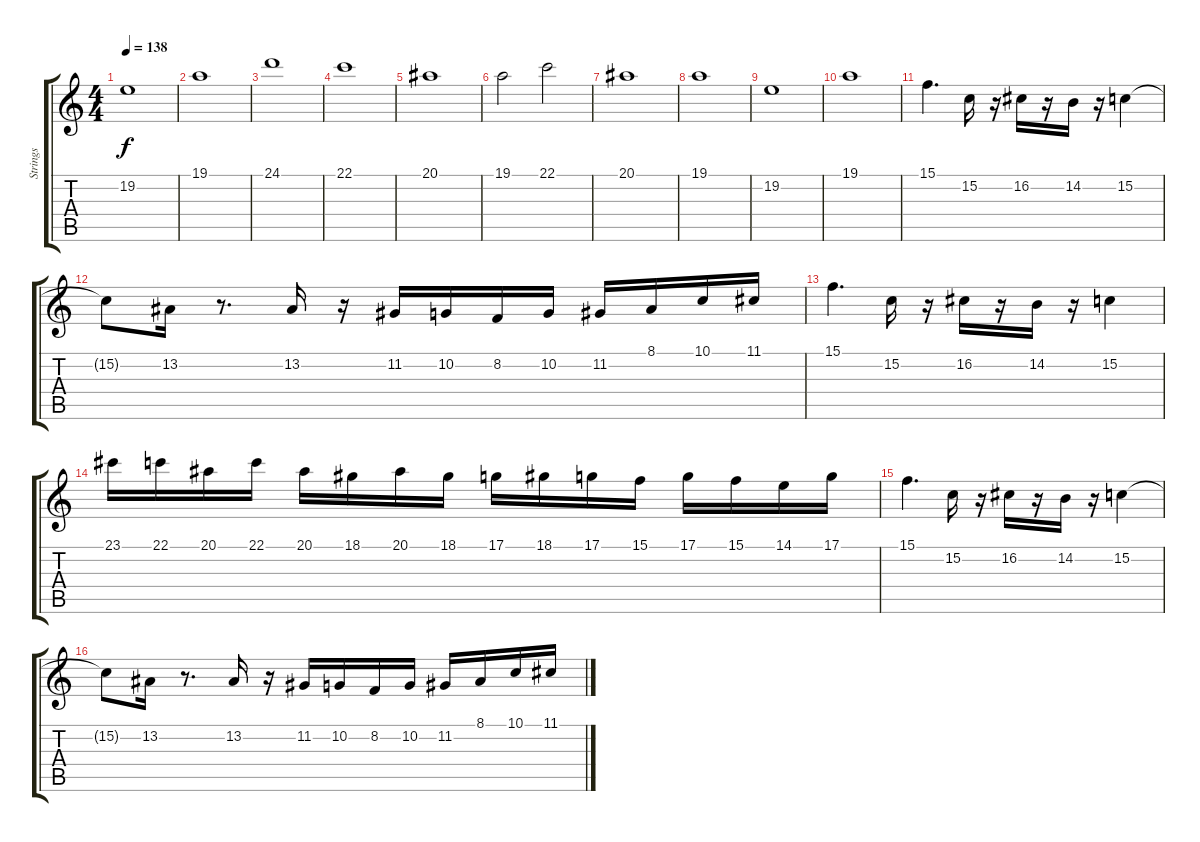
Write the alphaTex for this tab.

\track ("Strings" "Strings") {instrument synthstrings1}
\staff {score tabs}
\tuning (D4 A3 F3 C3 G2 D2) {hide}
\ts (4 4)
\tempo 138
\clef g2
\ks c
19.2.1{dy f} |
19.1.1 |
24.1.1 |
22.1.1 |
20.1.1 |
19.1.2 22.1.2 |
20.1.1 |
19.1.1 |
19.2.1 |
19.1.1 |
15.1.4{d volume 8} 15.2.16 r.16 16.2.16 r.16 14.2.16 r.16 15.2.4 |
15.2{t}.8 13.2.16 r.8{d} 13.2.16 r.16 11.2.16 10.2.16 8.2.16 10.2.16 11.2.16 8.1.16 10.1.16 11.1.16 |
15.1.4{d} 15.2.16 r.16 16.2.16 r.16 14.2.16 r.16 15.2.4 |
23.1.16 22.1.16 20.1.16 22.1.16 20.1.16 18.1.16 20.1.16 18.1.16 17.1.16 18.1.16 17.1.16 15.1.16 17.1.16 15.1.16 14.1.16 17.1.16 |
15.1.4{d volume 8} 15.2.16 r.16 16.2.16 r.16 14.2.16 r.16 15.2.4 |
15.2{t}.8 13.2.16 r.8{d} 13.2.16 r.16 11.2.16 10.2.16 8.2.16 10.2.16 11.2.16 8.1.16 10.1.16 11.1.16
